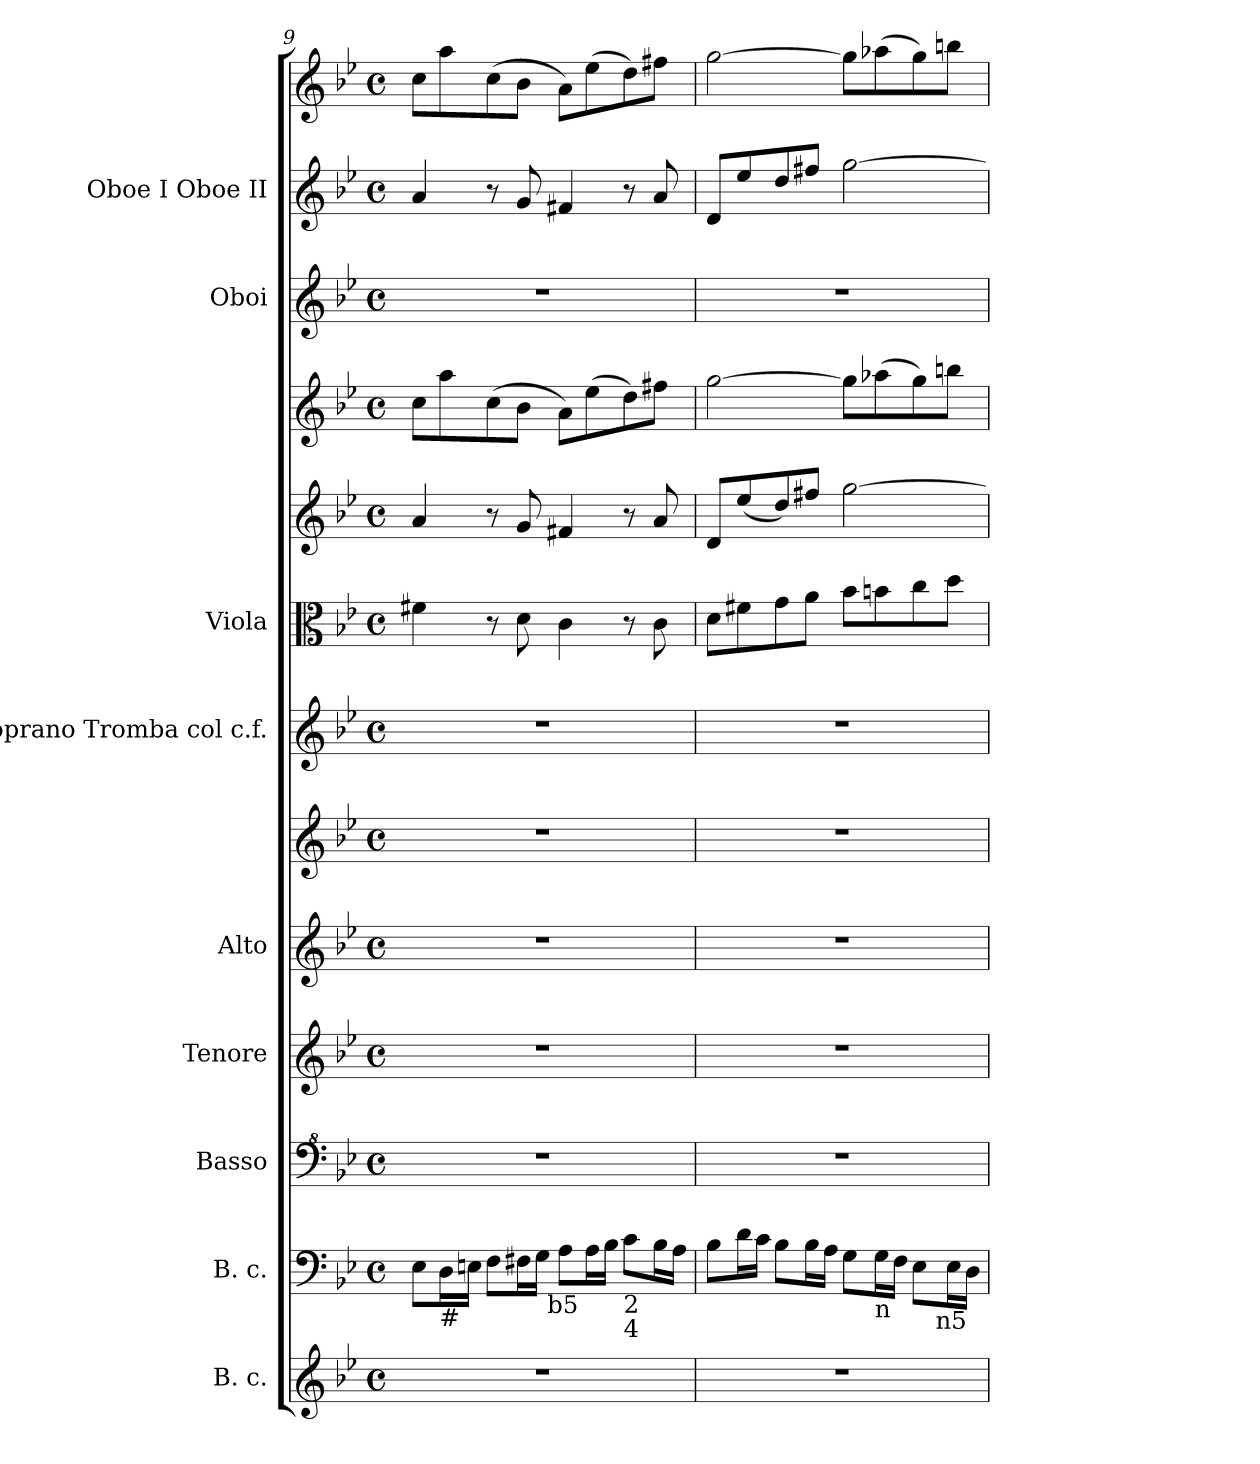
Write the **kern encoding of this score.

**kern	**kern	**kern	**kern	**kern	**kern	**kern	**kern	**kern	**kern	**kern	**kern	**kern
*part12	*part11	*part10	*part9	*part8	*part7	*part6	*part5	*part4	*part3	*part2	*part1	*part1
*staff13	*staff12	*staff11	*staff10	*staff9	*staff8	*staff7	*staff6	*staff5	*staff4	*staff3	*staff2	*staff1
*I"B. c.	*I"B. c.	*I"Basso	*I"Tenore	*I"Alto	*	*I"Soprano Tromba col c.f.	*I"Viola	*	*	*I"Oboi	*I"Oboe I Oboe II	*
*	*I'B. c.	*I'Basso	*I'Tenore	*I'Alto	*	*I'Soprano	*I'Viola	*	*	*	*I'Ob	*
!!LO:PB:g=z
*clefG2	*clefF4	*clefF^4	*clefG2	*clefG2	*clefG2	*clefG2	*clefC3	*clefG2	*clefG2	*clefG2	*clefG2	*clefG2
*k[b-e-]	*k[b-e-]	*k[b-e-]	*k[b-e-]	*k[b-e-]	*k[b-e-]	*k[b-e-]	*k[b-e-]	*k[b-e-]	*k[b-e-]	*k[b-e-]	*k[b-e-]	*k[b-e-]
*B-:	*B-:	*B-:	*B-:	*B-:	*B-:	*B-:	*B-:	*B-:	*B-:	*B-:	*B-:	*B-:
*M4/4	*M4/4	*M4/4	*M4/4	*M4/4	*M4/4	*M4/4	*M4/4	*M4/4	*M4/4	*M4/4	*M4/4	*M4/4
*met(c)	*met(c)	*met(c)	*met(c)	*met(c)	*met(c)	*met(c)	*met(c)	*met(c)	*met(c)	*met(c)	*met(c)	*met(c)
=9	=9	=9	=9	=9	=9	=9	=9	=9	=9	=9	=9	=9
!	!LO:TX:b:t=2	!	!	!	!	!	!	!	!	!	!	!
*	*^	*	*	*	*	*	*	*	*	*	*	*
1r	8E->\L	4...ryy	1r	1r	1r	1r	1r	4f#X\	4a/	8cc\L	1r	4a/	8cc\L
!	!LO:TX:b:t=#	!	!	!	!	!	!	!	!	!	!	!	!
.	16D\L	.	.	.	.	.	.	.	.	8aa\	.	.	8aa\
.	16En\JJ	.	.	.	.	.	.	.	.	.	.	.	.
.	8F>\L	.	.	.	.	.	.	8r	8r	(>8cc\	.	8r	(>8cc\
.	16F#X\L	.	.	.	.	.	.	8d\	8g/	8b-\J	.	8g/	8b-\J
.	16G\JJ	.	.	.	.	.	.	.	.	.	.	.	.
!	!	!LO:TX:b:t=b5	!	!	!	!	!	!	!	!	!	!	!
.	.	2ryy	.	.	.	.	.	.	.	.	.	.	.
.	8A>\L	.	.	.	.	.	.	4c\	4f#X/	8a\L)	.	4f#X/	8a\L)
.	16A\L	.	.	.	.	.	.	.	.	(>8ee-\	.	.	(>8ee-\
.	16B-\JJ	.	.	.	.	.	.	.	.	.	.	.	.
!	!LO:TX:b:t=2	!	!	!	!	!	!	!	!	!	!	!	!
!	!LO:TX:b:t=4	!	!	!	!	!	!	!	!	!	!	!	!
.	8c>\L	.	.	.	.	.	.	8r	8r	8dd\)	.	8r	8dd\)
.	16B-\L	.	.	.	.	.	.	8c\	8a/	8ff#X\J	.	8a/	8ff#X\J
.	16A\JJ	.	.	.	.	.	.	.	.	.	.	.	.
.	.	32ryy	.	.	.	.	.	.	.	.	.	.	.
=10	=10	=10	=10	=10	=10	=10	=10	=10	=10	=10	=10	=10	=10
1r	8B->\L	2ryy	1r	1r	1r	1r	1r	8d\L	8d/L	[>2gg\	1r	8d/L	[>2gg\
.	16d\L	.	.	.	.	.	.	8f#X\	(<8ee-/	.	.	8ee-/	.
.	16c\JJ	.	.	.	.	.	.	.	.	.	.	.	.
.	8B->\L	.	.	.	.	.	.	8g\	8dd/)	.	.	8dd/	.
.	16B-\L	.	.	.	.	.	.	8a\J	8ff#X/J	.	.	8ff#X/J	.
.	16A\JJ	.	.	.	.	.	.	.	.	.	.	.	.
.	8G\L	4ryy	.	.	.	.	.	8b-\L	[>2gg\	8gg\L]	.	[>2gg\	8gg\L]
!	!LO:TX:b:t=n	!	!	!	!	!	!	!	!	!	!	!	!
.	16G\L	.	.	.	.	.	.	8bn\	.	(>8aa-X\	.	.	(>8aa-X\
.	16F\JJ	.	.	.	.	.	.	.	.	.	.	.	.
.	8E->\L	16.ryy	.	.	.	.	.	8cc\	.	8gg\)	.	.	8gg\)
!	!	!LO:TX:b:t=n5	!	!	!	!	!	!	!	!	!	!	!
.	.	8ryy	.	.	.	.	.	.	.	.	.	.	.
.	16E-\L	.	.	.	.	.	.	8dd\J	.	8bbn\J	.	.	8bbn\J
.	16D\JJ	.	.	.	.	.	.	.	.	.	.	.	.
.	.	32ryy	.	.	.	.	.	.	.	.	.	.	.
*	*v	*v	*	*	*	*	*	*	*	*	*	*	*
=	=	=	=	=	=	=	=	=	=	=	=	=
*-	*-	*-	*-	*-	*-	*-	*-	*-	*-	*-	*-	*-
